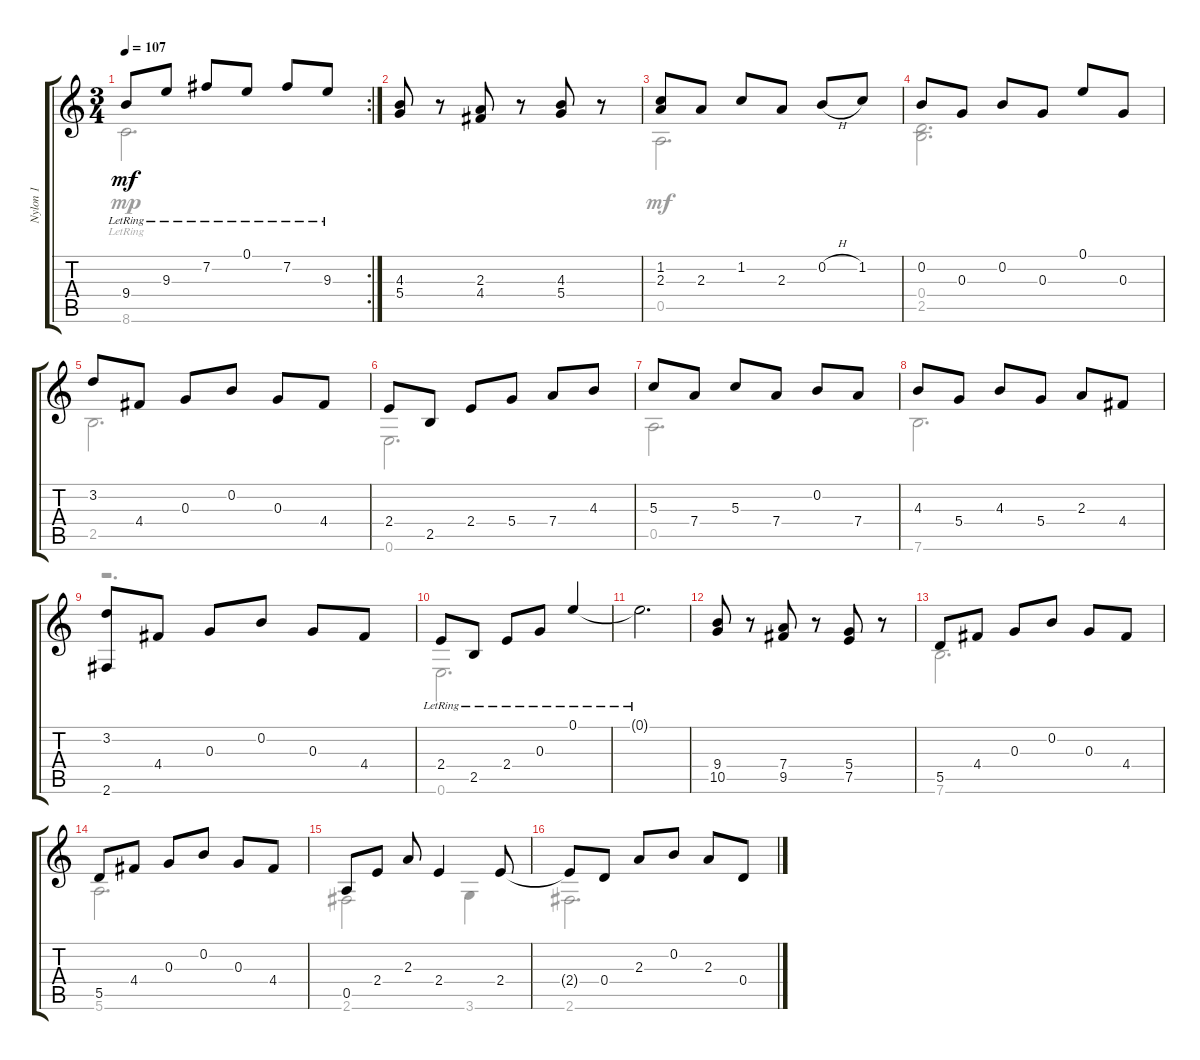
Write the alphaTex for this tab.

\track ("Nylon 1" "Nylon 1") {instrument acousticguitarsteel}
\staff {score tabs}
\tuning (E4 B3 G3 D3 A2 E2) {hide}
\voice
\rc 2
\ts (3 4)
\tempo 107
\clef g2
\ks c
9.4{lr}.8{dy mf} 9.3{lr}.8 7.2{lr}.8 0.1{lr}.8 7.2{lr}.8 9.3{lr}.8 |
(4.3 5.4).8 r.8 (2.3 4.4).8 r.8 (4.3 5.4).8 r.8 |
(1.2 2.3).8 2.3.8 1.2.8 2.3.8 0.2{h}.8 1.2.8 |
0.2.8 0.3.8 0.2.8 0.3.8 0.1.8 0.3.8 |
3.2.8 4.4.8 0.3.8 0.2.8 0.3.8 4.4.8 |
2.4.8 2.5.8 2.4.8 5.4.8 7.4.8 4.3.8 |
5.3.8 7.4.8 5.3.8 7.4.8 0.2.8 7.4.8 |
4.3.8 5.4.8 4.3.8 5.4.8 2.3.8 4.4.8 |
(3.2 2.6).8 4.4.8 0.3.8 0.2.8 0.3.8 4.4.8 |
2.4{lr}.8 2.5{lr}.8 2.4{lr}.8 0.3{lr}.8 0.1{lr}.4 |
0.1{lr t}.2{d} |
(9.4 10.5).8 r.8 (7.4 9.5).8 r.8 (5.4 7.5).8 r.8 |
5.5.8 4.4.8 0.3.8 0.2.8 0.3.8 4.4.8 |
5.5.8 4.4.8 0.3.8 0.2.8 0.3.8 4.4.8 |
0.5.8 2.4.8 2.3.8 2.4.4 2.4.8 |
2.4{t}.8 0.4.8 2.3.8 0.2.8 2.3.8 0.4.8
\voice
\clef g2
\ottava regular
\simile none
\ks c
8.6{lr}.2{d dy mp} |
|
0.5.2{d dy mf} |
(0.4 2.5).2{d} |
2.5.2{d} |
0.6.2{d} |
0.5.2{d} |
7.6.2{d} |
r.2{d} |
0.6.2{d} |
|
|
7.6.2{d} |
5.6.2{d} |
2.6.2 3.6.4 |
2.6.2{d}
